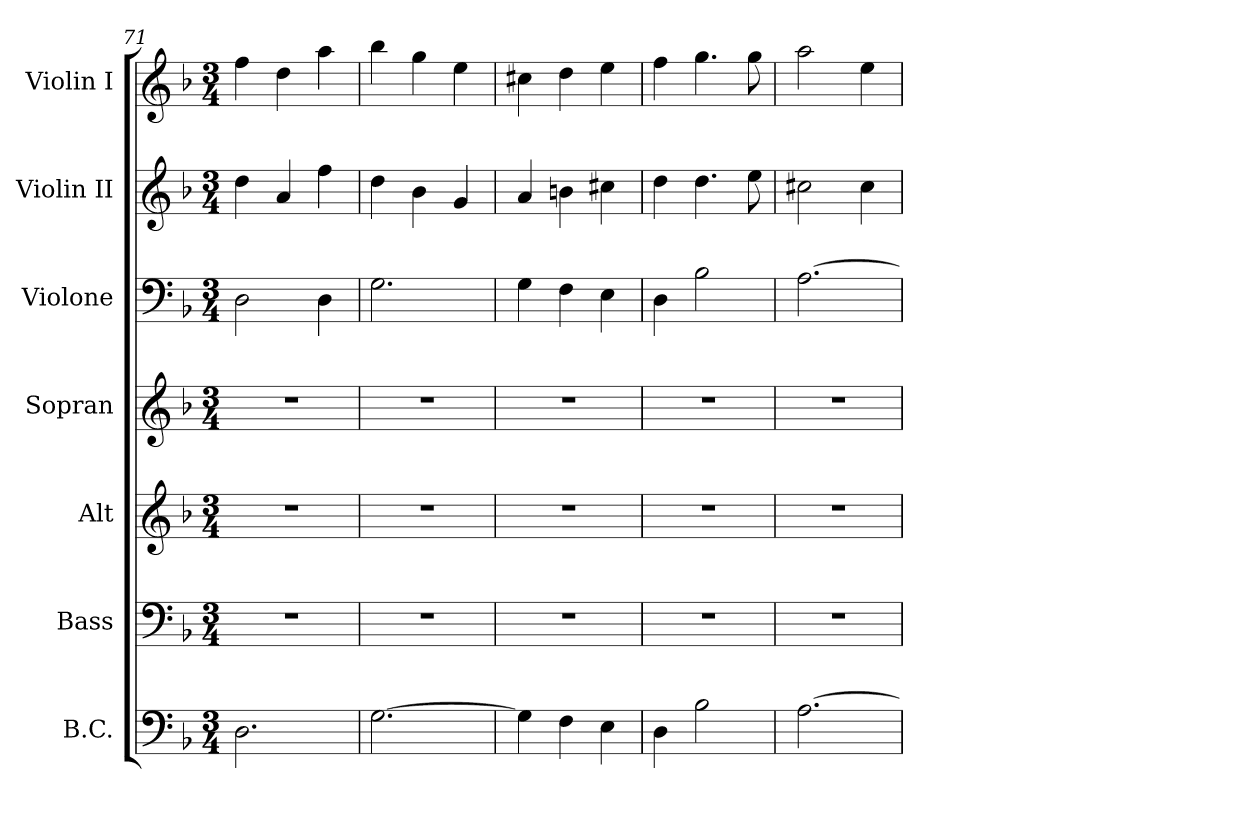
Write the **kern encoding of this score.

**kern	**kern	**kern	**kern	**kern	**kern	**kern
*part7	*part6	*part5	*part4	*part3	*part2	*part1
*staff7	*staff6	*staff5	*staff4	*staff3	*staff2	*staff1
*I"B.C.	*I"Bass	*I"Alt	*I"Sopran	*I"Violone	*I"Violin II	*I"Violin I
*	*I'B.	*I'A.	*I'S.	*	*I'Vln. II	*I'Vln. I
!!LO:PB:g=z
*clefF4	*clefF4	*clefG2	*clefG2	*clefF4	*clefG2	*clefG2
*k[b-]	*k[b-]	*k[b-]	*k[b-]	*k[b-]	*k[b-]	*k[b-]
*F:	*F:	*F:	*F:	*F:	*F:	*F:
*M3/4	*M3/4	*M3/4	*M3/4	*M3/4	*M3/4	*M3/4
=71	=71	=71	=71	=71	=71	=71
!	!LO:N:vis=1	!LO:N:vis=1	!LO:N:vis=1	!	!	!
2.Di\	2.r	2.r	2.r	2Di\	4ddi\	4ffi\
.	.	.	.	.	4ai/	4ddi\
.	.	.	.	4Di\	4ffi\	4aai\
=72	=72	=72	=72	=72	=72	=72
!	!LO:N:vis=1	!LO:N:vis=1	!LO:N:vis=1	!	!	!
[2.Gi\	2.r	2.r	2.r	2.Gi\	4ddi\	4bb-i\
.	.	.	.	.	4b-i\	4ggi\
.	.	.	.	.	4gi/	4eei\
=73	=73	=73	=73	=73	=73	=73
!	!LO:N:vis=1	!LO:N:vis=1	!LO:N:vis=1	!	!	!
4Gi\]	2.r	2.r	2.r	4Gi\	4ai/	4cc#Xi\
4Fi\	.	.	.	4Fi\	4bni\	4ddi\
4Ei\	.	.	.	4Ei\	4cc#Xi\	4eei\
=74	=74	=74	=74	=74	=74	=74
!	!LO:N:vis=1	!LO:N:vis=1	!LO:N:vis=1	!	!	!
4Di\	2.r	2.r	2.r	4Di\	4ddi\	4ffi\
2B-i\	.	.	.	2B-i\	4.ddi\	4.ggi\
.	.	.	.	.	8eei\	8ggi\
=75	=75	=75	=75	=75	=75	=75
!	!LO:N:vis=1	!LO:N:vis=1	!LO:N:vis=1	!	!	!
[2.Ai\	2.r	2.r	2.r	[2.Ai\	2cc#Xi\	2aai\
.	.	.	.	.	4cc#i\	4eei\
=	=	=	=	=	=	=
*-	*-	*-	*-	*-	*-	*-
